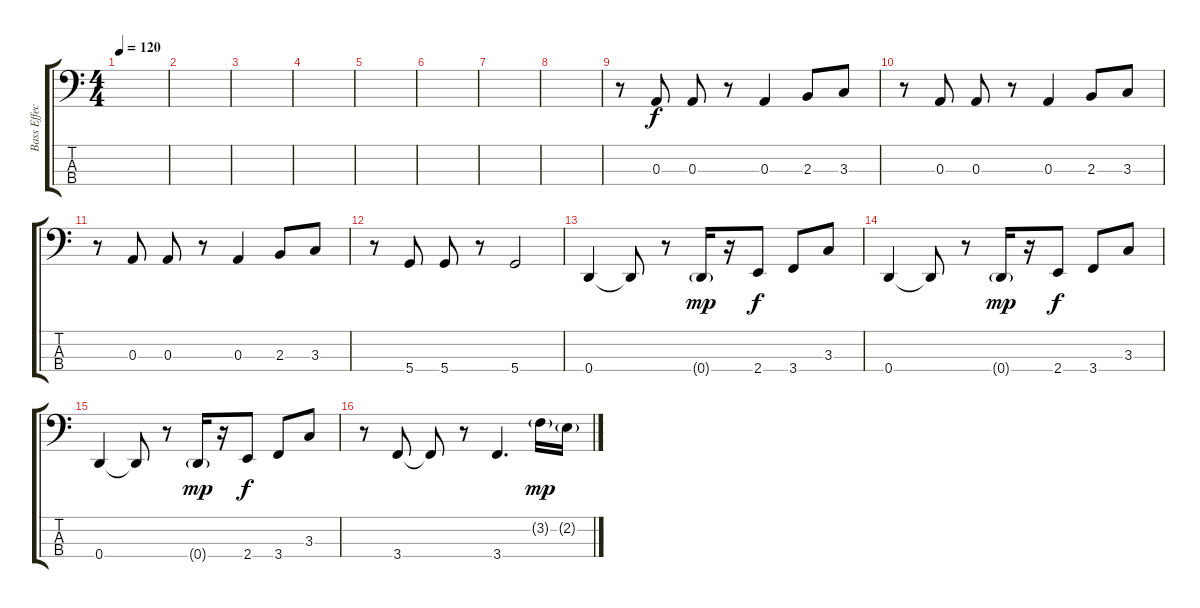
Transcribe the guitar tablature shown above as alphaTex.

\track ("Bass Effect #1" "Bass Effec") {instrument distortionguitar}
\staff {score tabs}
\tuning (G2 D2 A1 D1) {hide}
\ts (4 4)
\tempo 120
\clef f4
\ks c
|
|
|
|
|
|
|
|
r.8 0.3.8 0.3.8 r.8 0.3.4 2.3.8 3.3.8 |
r.8 0.3.8 0.3.8 r.8 0.3.4 2.3.8 3.3.8 |
r.8 0.3.8 0.3.8 r.8 0.3.4 2.3.8 3.3.8 |
r.8 5.4.8 5.4.8 r.8 5.4.2 |
0.4.4 0.4{t}.8 r.8 0.4{g}.16{dy mp} r.16 2.4.8{dy f} 3.4.8 3.3.8 |
0.4.4 0.4{t}.8 r.8 0.4{g}.16{dy mp} r.16 2.4.8{dy f} 3.4.8 3.3.8 |
0.4.4 0.4{t}.8 r.8 0.4{g}.16{dy mp} r.16 2.4.8{dy f} 3.4.8 3.3.8 |
r.8 3.4.8 3.4{t}.8 r.8 3.4.4{d} 3.2{g}.16{dy mp} 2.2{g}.16
